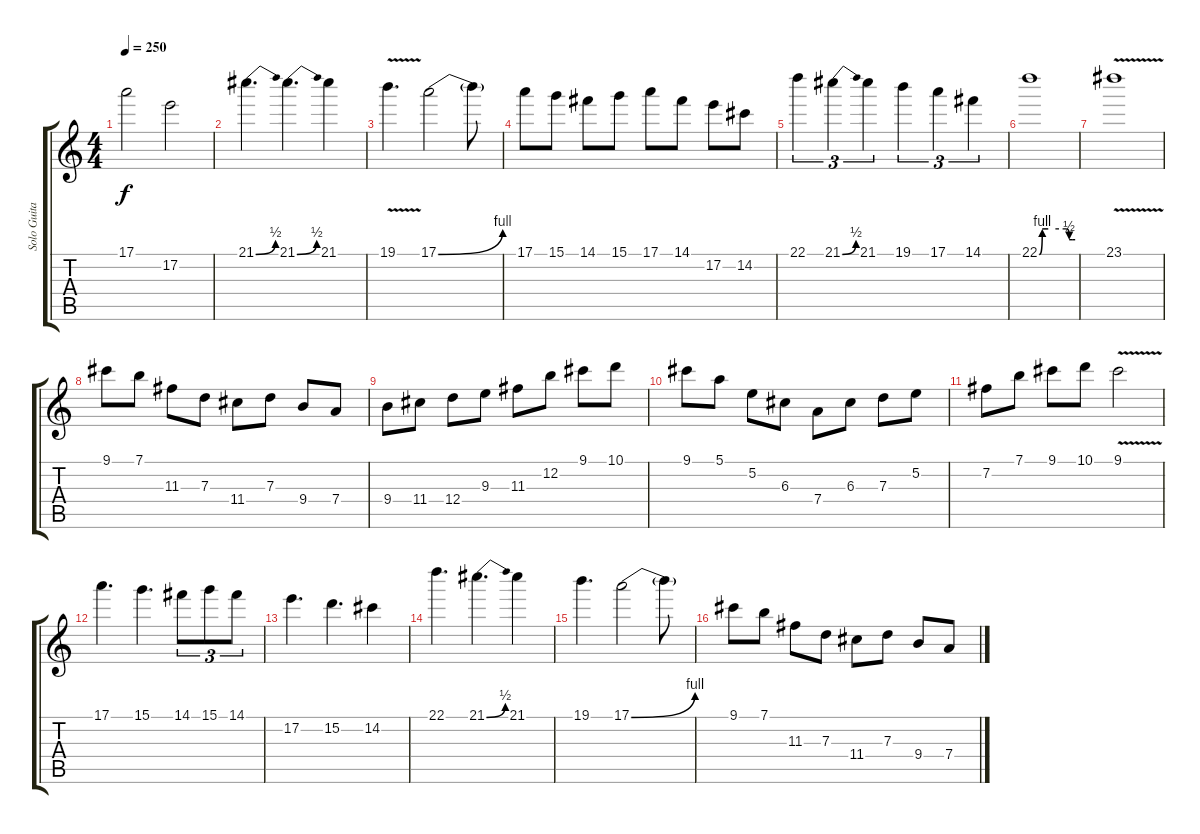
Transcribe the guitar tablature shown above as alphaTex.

\track ("Solo Guitar" "Solo Guita") {instrument overdrivenguitar}
\staff {score tabs}
\tuning (E4 B3 G3 D3 A2 E2) {hide}
\ts (4 4)
\tempo 250
\clef g2
\ks c
17.1.2{dy f} 17.2.2 |
21.1{be (bend 0 0 60 2)}.4{d} 21.1{be (bend 0 0 60 2)}.4{d} 21.1.4 |
19.1{v}.4{d} 17.1{be (bend 0 0 60 4)}.2 17.1{t}.8 |
17.1.8 15.1.8 14.1.8 15.1.8 17.1.8 14.1.8 17.2.8 14.2.8 |
22.1.4{tu (3 2)} 21.1{be (bend 0 0 60 2)}.4{tu (3 2)} 21.1.4{tu (3 2)} 19.1.4{tu (3 2)} 17.1.4{tu (3 2)} 14.1.4{tu (3 2)} |
22.1{be (custom 0 0 5 4 15 4 45 4 50 2 55 2 60 2)}.1 |
23.1{v}.1 |
9.1.8 7.1.8 11.3.8 7.3.8 11.4.8 7.3.8 9.4.8 7.4.8 |
9.4.8 11.4.8 12.4.8 9.3.8 11.3.8 12.2.8 9.1.8 10.1.8 |
9.1.8 5.1.8 5.2.8 6.3.8 7.4.8 6.3.8 7.3.8 5.2.8 |
7.2.8 7.1.8 9.1.8 10.1.8 9.1{v}.2 |
17.1.4{d} 15.1.4{d} 14.1.8{tu (3 2)} 15.1.8{tu (3 2)} 14.1.8{tu (3 2)} |
17.2.4{d} 15.2.4{d} 14.2.4 |
22.1.4{d} 21.1{be (bend 0 0 60 2)}.4{d} 21.1.4 |
19.1.4{d} 17.1{be (bend 0 0 60 4)}.2 17.1{t}.8 |
9.1.8 7.1.8 11.3.8 7.3.8 11.4.8 7.3.8 9.4.8 7.4.8
